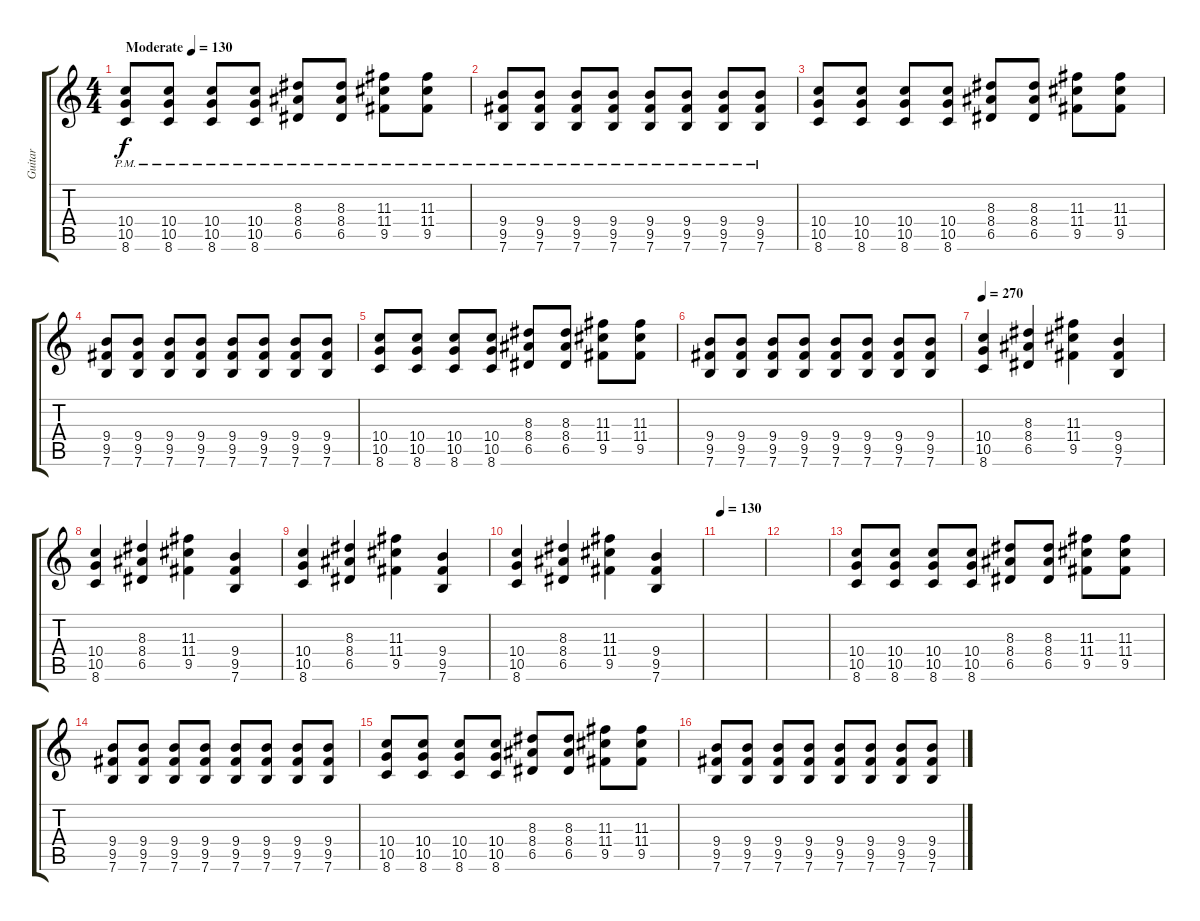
\track ("Guitar" "Guitar") {instrument distortionguitar}
\staff {score tabs}
\tuning (E4 B3 G3 D3 A2 E2) {hide}
\ts (4 4)
\tempo (130 "Moderate")
\clef g2
\ks c
(10.4{pm} 10.5{pm} 8.6{pm}).8{dy f instrument distortionguitar} (10.4{pm} 10.5{pm} 8.6{pm}).8 (10.4{pm} 10.5{pm} 8.6{pm}).8 (10.4{pm} 10.5{pm} 8.6{pm}).8 (8.3{pm} 8.4{pm} 6.5{pm}).8 (8.3{pm} 8.4{pm} 6.5{pm}).8 (11.3{pm} 11.4{pm} 9.5{pm}).8 (11.3{pm} 11.4{pm} 9.5{pm}).8 |
(9.4{pm} 9.5{pm} 7.6{pm}).8 (9.4{pm} 9.5{pm} 7.6{pm}).8 (9.4{pm} 9.5{pm} 7.6{pm}).8 (9.4{pm} 9.5{pm} 7.6{pm}).8 (9.4{pm} 9.5{pm} 7.6{pm}).8 (9.4{pm} 9.5{pm} 7.6{pm}).8 (9.4{pm} 9.5{pm} 7.6{pm}).8 (9.4{pm} 9.5{pm} 7.6{pm}).8 |
(10.4 10.5 8.6).8 (10.4 10.5 8.6).8 (10.4 10.5 8.6).8 (10.4 10.5 8.6).8 (8.3 8.4 6.5).8 (8.3 8.4 6.5).8 (11.3 11.4 9.5).8 (11.3 11.4 9.5).8 |
(9.4 9.5 7.6).8 (9.4 9.5 7.6).8 (9.4 9.5 7.6).8 (9.4 9.5 7.6).8 (9.4 9.5 7.6).8 (9.4 9.5 7.6).8 (9.4 9.5 7.6).8 (9.4 9.5 7.6).8 |
(10.4 10.5 8.6).8 (10.4 10.5 8.6).8 (10.4 10.5 8.6).8 (10.4 10.5 8.6).8 (8.3 8.4 6.5).8 (8.3 8.4 6.5).8 (11.3 11.4 9.5).8 (11.3 11.4 9.5).8 |
(9.4 9.5 7.6).8 (9.4 9.5 7.6).8 (9.4 9.5 7.6).8 (9.4 9.5 7.6).8 (9.4 9.5 7.6).8 (9.4 9.5 7.6).8 (9.4 9.5 7.6).8 (9.4 9.5 7.6).8 |
\tempo 270
(10.4 10.5 8.6).4 (8.3 8.4 6.5).4 (11.3 11.4 9.5).4 (9.4 9.5 7.6).4 |
(10.4 10.5 8.6).4 (8.3 8.4 6.5).4 (11.3 11.4 9.5).4 (9.4 9.5 7.6).4 |
(10.4 10.5 8.6).4 (8.3 8.4 6.5).4 (11.3 11.4 9.5).4 (9.4 9.5 7.6).4 |
(10.4 10.5 8.6).4 (8.3 8.4 6.5).4 (11.3 11.4 9.5).4 (9.4 9.5 7.6).4 |
\tempo 130
|
|
(10.4 10.5 8.6).8 (10.4 10.5 8.6).8 (10.4 10.5 8.6).8 (10.4 10.5 8.6).8 (8.3 8.4 6.5).8 (8.3 8.4 6.5).8 (11.3 11.4 9.5).8 (11.3 11.4 9.5).8 |
(9.4 9.5 7.6).8 (9.4 9.5 7.6).8 (9.4 9.5 7.6).8 (9.4 9.5 7.6).8 (9.4 9.5 7.6).8 (9.4 9.5 7.6).8 (9.4 9.5 7.6).8 (9.4 9.5 7.6).8 |
(10.4 10.5 8.6).8 (10.4 10.5 8.6).8 (10.4 10.5 8.6).8 (10.4 10.5 8.6).8 (8.3 8.4 6.5).8 (8.3 8.4 6.5).8 (11.3 11.4 9.5).8 (11.3 11.4 9.5).8 |
(9.4 9.5 7.6).8 (9.4 9.5 7.6).8 (9.4 9.5 7.6).8 (9.4 9.5 7.6).8 (9.4 9.5 7.6).8 (9.4 9.5 7.6).8 (9.4 9.5 7.6).8 (9.4 9.5 7.6).8
